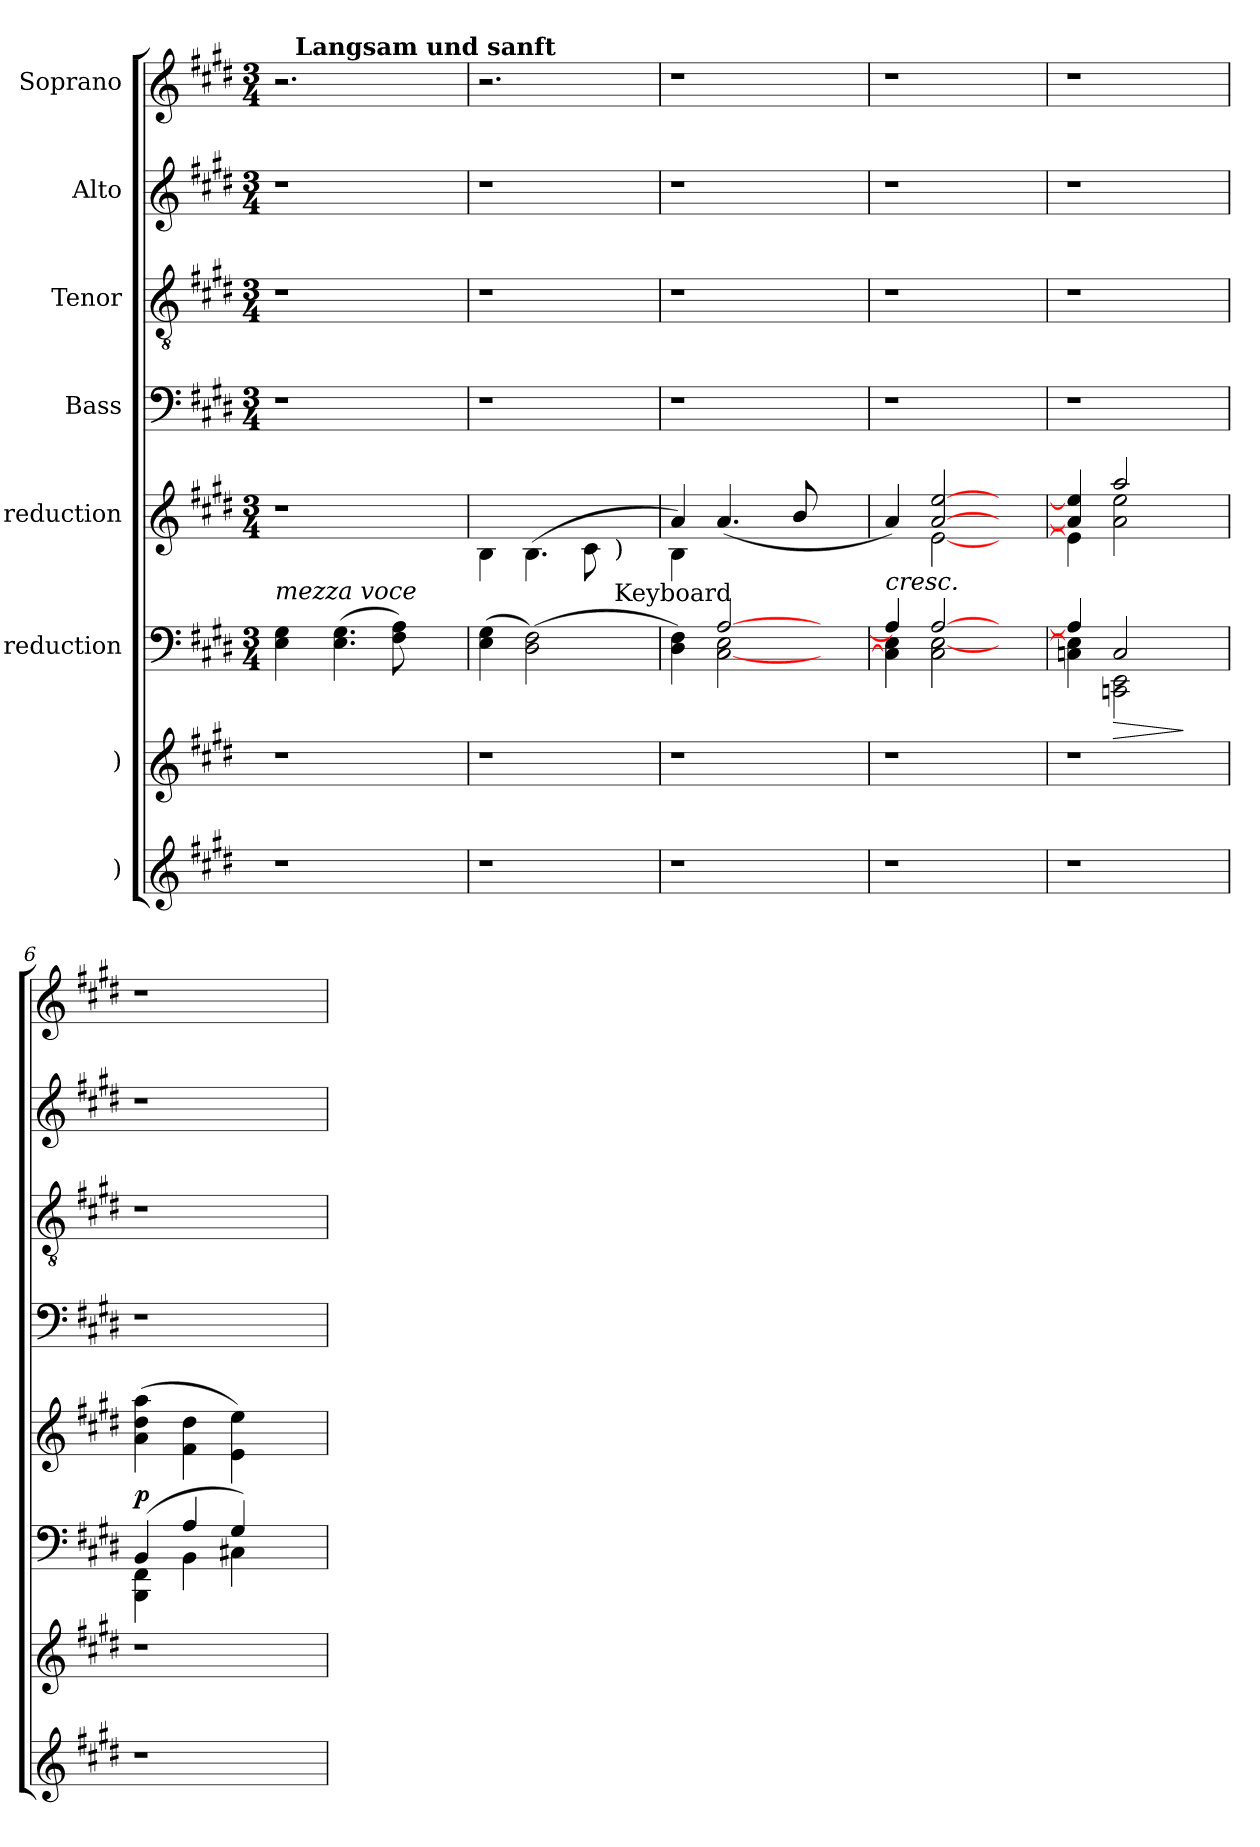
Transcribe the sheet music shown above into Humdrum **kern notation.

**kern	**kern	**kern	**dynam	**kern	**kern	**kern	**kern	**kern
*part8	*part7	*part6	*part6	*part5	*part4	*part3	*part2	*part1
*staff8	*staff7	*staff6	*staff6	*staff5	*staff4	*staff3	*staff2	*staff1
*I")	*I")	*I"reduction	*	*I"reduction	*I"Bass	*I"Tenor	*I"Alto	*I"Soprano
*clefG2	*clefG2	*clefF4	*	*clefG2	*clefF4	*clefGv2	*clefG2	*clefG2
*k[f#c#g#d#]	*k[f#c#g#d#]	*k[f#c#g#d#]	*	*k[f#c#g#d#]	*k[f#c#g#d#]	*k[f#c#g#d#]	*k[f#c#g#d#]	*k[f#c#g#d#]
*E:	*E:	*E:	*	*E:	*E:	*E:	*E:	*E:
*	*	*M3/4	*	*M3/4	*M3/4	*M3/4	*M3/4	*M3/4
=1	=1	=1	=1	=1	=1	=1	=1	=1
!	!	!LO:TX:a:i:t=mezza voce	!	!	!	!	!	!
!	!	!	!	!LO:N:vis=1	!LO:N:vis=1	!LO:N:vis=1	!LO:N:vis=1	!LO:N:vis=1
*	*	*	*	*	*	*	*	*^
1r	1r	4E\ 4G#\	.	2.r	2.r	2.r	2.r	2.r	16ryy
!	!	!	!	!	!	!	!	!	!LO:TX:a:B:t=Langsam und sanft
.	.	.	.	.	.	.	.	.	2...ryy
.	.	(4.E\ 4.G#\	.	.	.	.	.	.	.
.	.	8F#\ 8A\)	.	.	.	.	.	.	.
.	.	4ryy	.	4ryy	4ryy	4ryy	4ryy	4ryy	.
=2	=2	=2	=2	=2	=2	=2	=2	=2	=2
!	!	!	!	!	!LO:N:vis=1	!LO:N:vis=1	!LO:N:vis=1	!LO:N:vis=1	!
*	*	*	*	*	*	*	*	*v	*v
1r	1r	(4E\ 4G#\	.	4B\	2.r	2.r	2.r	2.r
.	.	(2D#\ 2F#\)	.	(<4.B\	.	.	.	.
.	.	.	.	8c#\	.	.	.	.
!	!	!	!	!LO:TX:b:t=Keyboard	!	!	!	!
!	!	!	!	!LO:TX:b:t=)	!	!	!	!
.	.	4ryy	.	4ryy	4ryy	4ryy	4ryy	4ryy
=3	=3	=3	=3	=3	=3	=3	=3	=3
*	*	*^	*	*^	*	*	*	*
!	!	!	!	!	!	!	!LO:N:vis=1	!LO:N:vis=1	!LO:N:vis=1	!LO:N:vis=1
1r	1r	4ryy	4D#\ 4F#\)	.	4a/	4B\)	2.r	2.r	2.r	2.r
.	.	[>2A/	[<2C#\ 2E\	.	(4.a/	4ryy	.	.	.	.
.	.	.	.	.	.	2ryy	.	.	.	.
.	.	.	.	.	8b/	.	.	.	.	.
.	.	4ryy	4ryy	.	4ryy	.	4ryy	4ryy	4ryy	4ryy
=4	=4	=4	=4	=4	=4	=4	=4	=4	=4	=4
!	!	!LO:TX:a:i:t=cresc.	!	!	!	!	!	!	!	!
!	!	!	!	!	!	!	!LO:N:vis=1	!LO:N:vis=1	!LO:N:vis=1	!LO:N:vis=1
1r	1r	4A/]	4C#\] 4E\	.	4a/)	4ryy	2.r	2.r	2.r	2.r
.	.	[>2A/	2C#\ [>2E\	.	[>2a/ [>2ee/	[<2e\	.	.	.	.
.	.	4ryy	4ryy	.	4ryy	4ryy	4ryy	4ryy	4ryy	4ryy
=5	=5	=5	=5	=5	=5	=5	=5	=5	=5	=5
!	!	!	!	!	!	!	!LO:N:vis=1	!LO:N:vis=1	!LO:N:vis=1	!LO:N:vis=1
1r	1r	4A/]	4Cn\ 4E\]	.	4a/] 4ee/]	4e\]	2.r	2.r	2.r	2.r
!	!	!	!	!LO:HP:b	!	!	!	!	!	!
.	.	2C/	2CCn\ 2EE\	>	2aa/	2a\ 2ee\	.	.	.	.
.	.	4ryy	4ryy	]	4ryy	4ryy	4ryy	4ryy	4ryy	4ryy
=6	=6	=6	=6	=6	=6	=6	=6	=6	=6	=6
!	!	!	!	!LO:DY:a	!	!	!LO:N:vis=1	!LO:N:vis=1	!LO:N:vis=1	!LO:N:vis=1
*	*	*	*	*	*v	*v	*	*	*	*
1r	1r	(>4BB/	4BBB\ 4FF#\	p	(>4a\ 4dd#\ 4aa\	2.r	2.r	2.r	2.r
.	.	4A/	4BB\	.	4f#\ 4dd#\	.	.	.	.
.	.	4G#/)	4C#X\	.	4e\ 4ee\)	.	.	.	.
.	.	4ryy	4ryy	.	4ryy	4ryy	4ryy	4ryy	4ryy
*	*	*v	*v	*	*	*	*	*	*
=	=	=	=	=	=	=	=	=
*-	*-	*-	*-	*-	*-	*-	*-	*-
